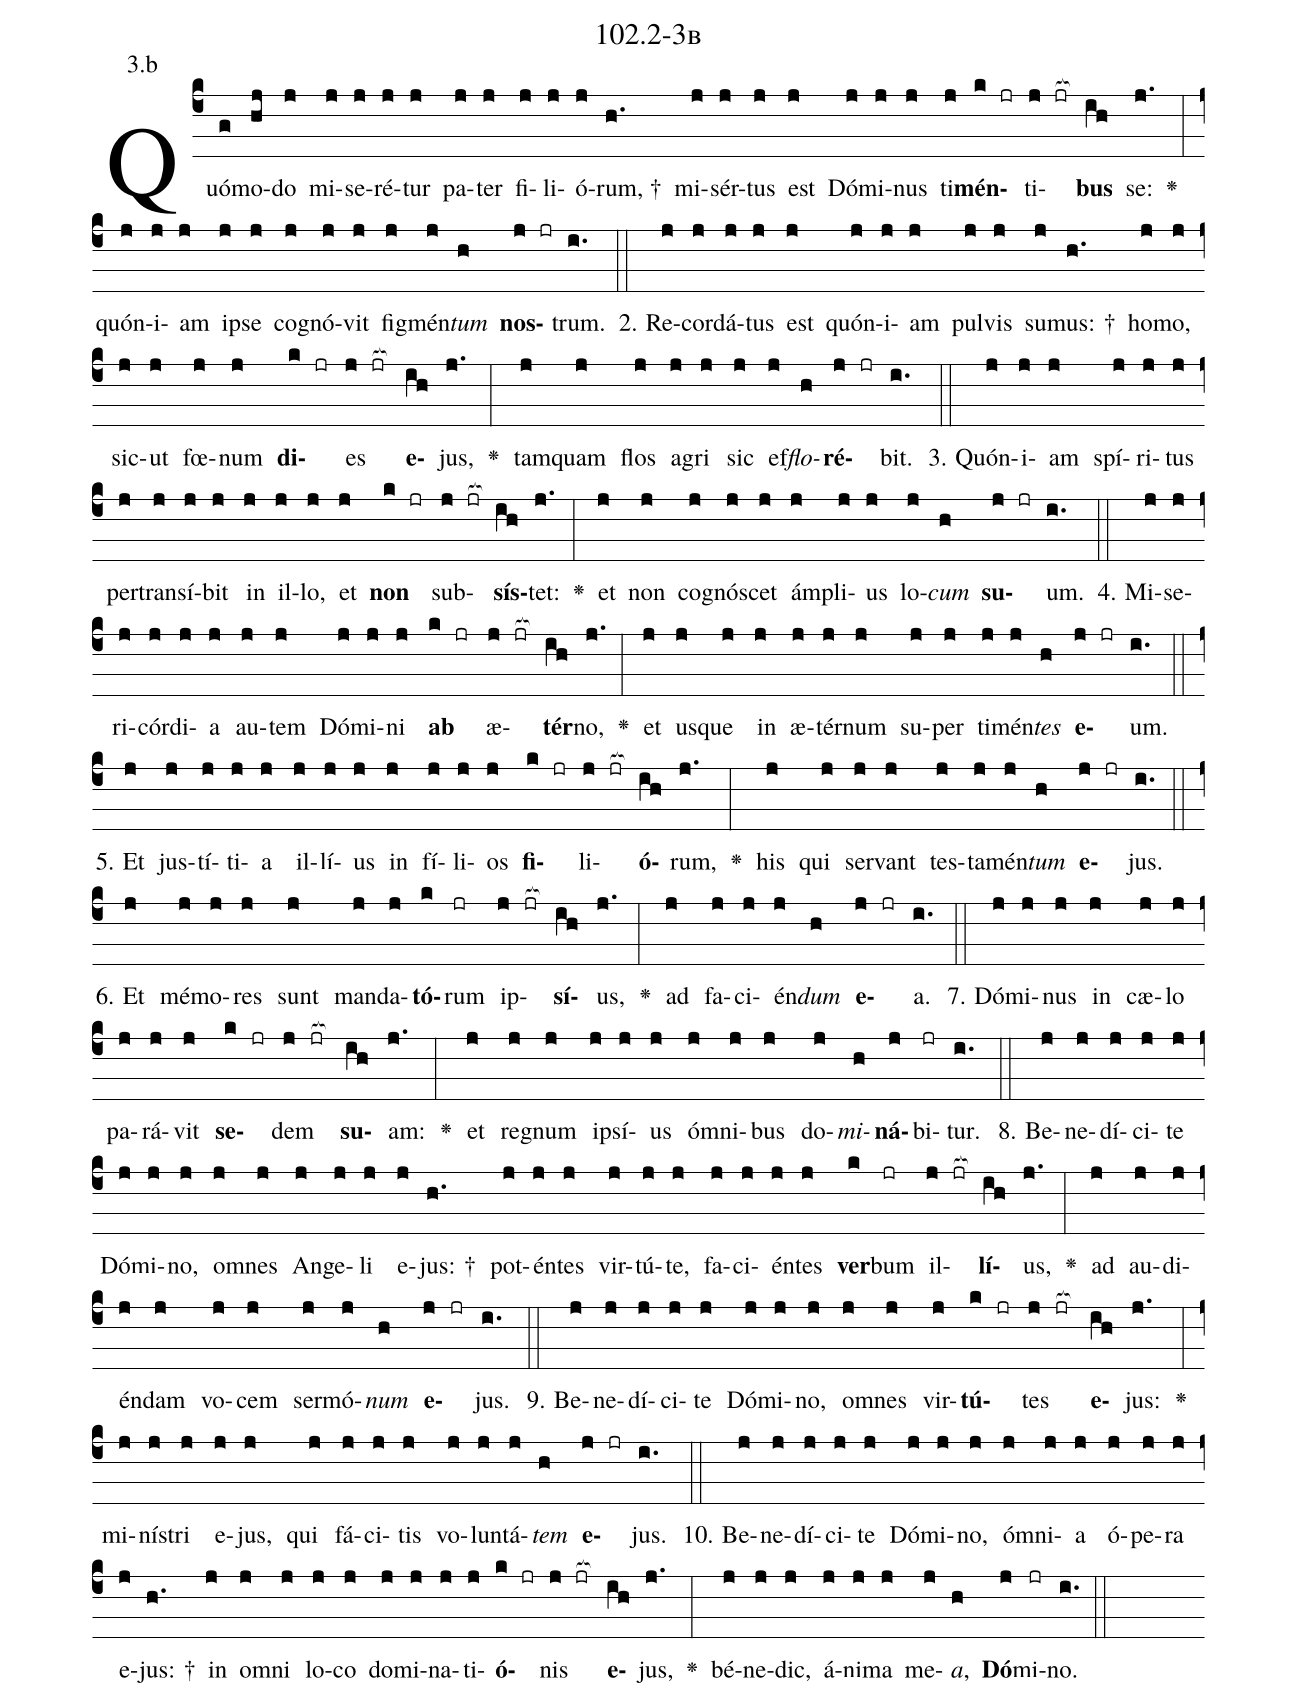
name: 102.2-3b;
annotation: 3.b;
%%
(c4)Quó(g)mo(hj)do(j) mi(j)se(j)ré(j)tur(j) pa(j)ter(j) fi(j)li(j)ó(j)rum, †(h.) mi(j)sér(j)tus(j) est(j) Dó(j)mi(j)nus(j) ti(j)<b>mén</b>(k jr)ti(j jr[ocb:1{])<b>bus</b>(ih[ocb:0}]) se:(j.) <v>\greheightstar</v>(:) quón(j)i(j)am(j) ip(j)se(j) co(j)gnó(j)vit(j) fig(j)mén(j)<i>tum</i>(h) <b>nos</b>(j jr)trum.(i.) (::)
2. Re(j)cor(j)dá(j)tus(j) est(j) quón(j)i(j)am(j) pul(j)vis(j) su(j)mus: †(h.) ho(j)mo,(j) sic(j)ut(j) fœ(j)num(j) <b>di</b>(k jr)es(j jr[ocb:1{]) <b>e</b>(ih[ocb:0}])jus,(j.) <v>\greheightstar</v>(:) tam(j)quam(j) flos(j) a(j)gri(j) sic(j) ef(j)<i>flo</i>(h)<b>ré</b>(j jr)bit.(i.) (::)
3. Quón(j)i(j)am(j) spí(j)ri(j)tus(j) per(j)trans(j)í(j)bit(j) in(j) il(j)lo,(j) et(j) <b>non</b>(k jr) sub(j jr[ocb:1{])<b>sís</b>(ih[ocb:0}])tet:(j.) <v>\greheightstar</v>(:) et(j) non(j) co(j)gnó(j)scet(j) ám(j)pli(j)us(j) lo(j)<i>cum</i>(h) <b>su</b>(j jr)um.(i.) (::)
4. Mi(j)se(j)ri(j)cór(j)di(j)a(j) au(j)tem(j) Dó(j)mi(j)ni(j) <b>ab</b>(k jr) æ(j jr[ocb:1{])<b>tér</b>(ih[ocb:0}])no,(j.) <v>\greheightstar</v>(:) et(j) us(j)que(j) in(j) æ(j)tér(j)num(j) su(j)per(j) ti(j)mén(j)<i>tes</i>(h) <b>e</b>(j jr)um.(i.) (::)
5. Et(j) jus(j)tí(j)ti(j)a(j) il(j)lí(j)us(j) in(j) fí(j)li(j)os(j) <b>fi</b>(k jr)li(j jr[ocb:1{])<b>ó</b>(ih[ocb:0}])rum,(j.) <v>\greheightstar</v>(:) his(j) qui(j) ser(j)vant(j) tes(j)ta(j)mén(j)<i>tum</i>(h) <b>e</b>(j jr)jus.(i.) (::)
6. Et(j) mé(j)mo(j)res(j) sunt(j) man(j)da(j)<b>tó</b>(k)rum(jr) ip(j jr[ocb:1{])<b>sí</b>(ih[ocb:0}])us,(j.) <v>\greheightstar</v>(:) ad(j) fa(j)ci(j)én(j)<i>dum</i>(h) <b>e</b>(j jr)a.(i.) (::)
7. Dó(j)mi(j)nus(j) in(j) cæ(j)lo(j) pa(j)rá(j)vit(j) <b>se</b>(k jr)dem(j jr[ocb:1{]) <b>su</b>(ih[ocb:0}])am:(j.) <v>\greheightstar</v>(:) et(j) re(j)gnum(j) ip(j)sí(j)us(j) óm(j)ni(j)bus(j) do(j)<i>mi</i>(h)<b>ná</b>(j)bi(jr)tur.(i.) (::)
8. Be(j)ne(j)dí(j)ci(j)te(j) Dó(j)mi(j)no,(j) om(j)nes(j) An(j)ge(j)li(j) e(j)jus: †(h.) pot(j)én(j)tes(j) vir(j)tú(j)te,(j) fa(j)ci(j)én(j)tes(j) <b>ver</b>(k)bum(jr) il(j jr[ocb:1{])<b>lí</b>(ih[ocb:0}])us,(j.) <v>\greheightstar</v>(:) ad(j) au(j)di(j)én(j)dam(j) vo(j)cem(j) ser(j)mó(j)<i>num</i>(h) <b>e</b>(j jr)jus.(i.) (::)
9. Be(j)ne(j)dí(j)ci(j)te(j) Dó(j)mi(j)no,(j) om(j)nes(j) vir(j)<b>tú</b>(k jr)tes(j jr[ocb:1{]) <b>e</b>(ih[ocb:0}])jus:(j.) <v>\greheightstar</v>(:) mi(j)nís(j)tri(j) e(j)jus,(j) qui(j) fá(j)ci(j)tis(j) vo(j)lun(j)tá(j)<i>tem</i>(h) <b>e</b>(j jr)jus.(i.) (::)
10. Be(j)ne(j)dí(j)ci(j)te(j) Dó(j)mi(j)no,(j) óm(j)ni(j)a(j) ó(j)pe(j)ra(j) e(j)jus: †(h.) in(j) om(j)ni(j) lo(j)co(j) do(j)mi(j)na(j)ti(j)<b>ó</b>(k jr)nis(j jr[ocb:1{]) <b>e</b>(ih[ocb:0}])jus,(j.) <v>\greheightstar</v>(:) bé(j)ne(j)dic,(j) á(j)ni(j)ma(j) me(j)<i>a</i>,(h) <b>Dó</b>(j)mi(jr)no.(i.) (::)
